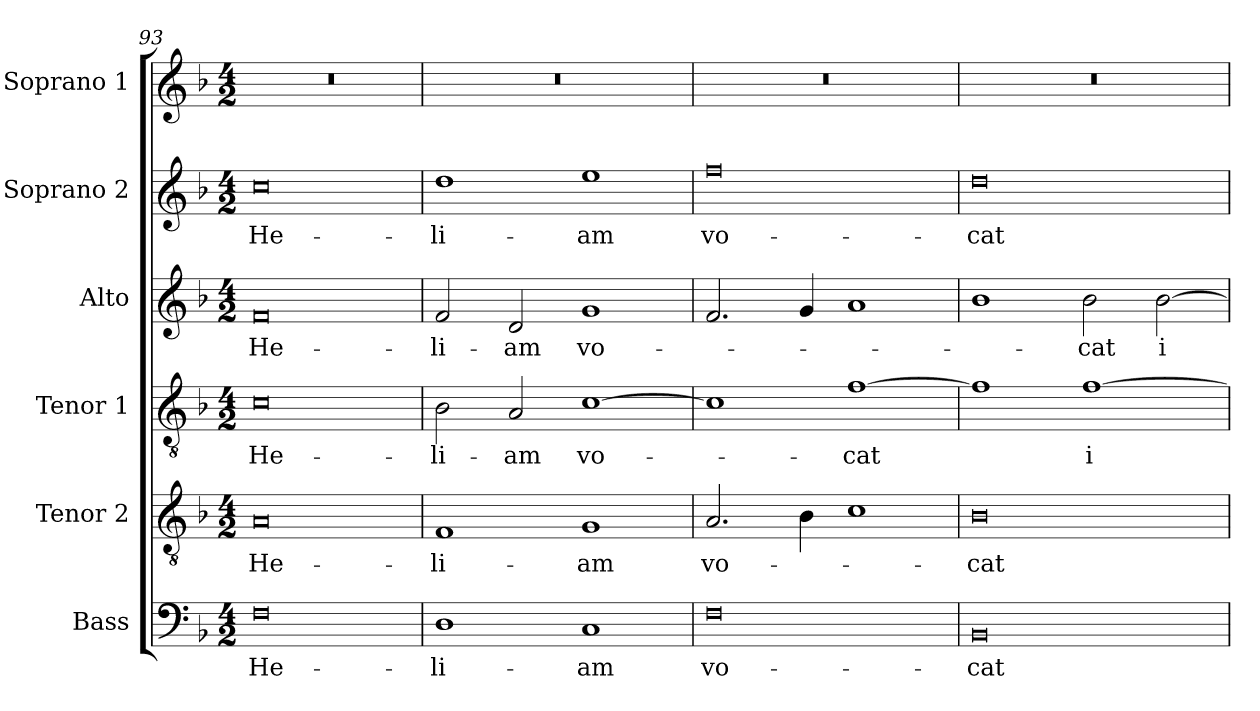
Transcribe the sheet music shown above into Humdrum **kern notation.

**kern	**text	**kern	**text	**kern	**text	**kern	**text	**kern	**text	**kern
*part6	*part6	*part5	*part5	*part4	*part4	*part3	*part3	*part2	*part2	*part1
*staff6	*staff6	*staff5	*staff5	*staff4	*staff4	*staff3	*staff3	*staff2	*staff2	*staff1
*I"Bass	*	*I"Tenor 2	*	*I"Tenor 1	*	*I"Alto	*	*I"Soprano 2	*	*I"Soprano 1
*I'B	*	*I'T 2	*	*I'T 1	*	*I'A	*	*I'S 2	*	*I'S 1
*clefF4	*	*clefGv2	*	*clefGv2	*	*clefG2	*	*clefG2	*	*clefG2
*k[b-]	*	*k[b-]	*	*k[b-]	*	*k[b-]	*	*k[b-]	*	*k[b-]
*F:	*	*F:	*	*F:	*	*F:	*	*F:	*	*F:
*M4/2	*	*M4/2	*	*M4/2	*	*M4/2	*	*M4/2	*	*M4/2
=93	=93	=93	=93	=93	=93	=93	=93	=93	=93	=93
!	!LO:LY:b	!	!	!	!	!	!	!	!	!
!	!	!	!LO:LY:b	!	!	!	!	!	!	!
!	!	!	!	!	!LO:LY:b	!	!	!	!	!
!	!	!	!	!	!	!	!LO:LY:b	!	!	!
!	!	!	!	!	!	!	!	!	!LO:LY:b	!
0F	He-	0A	He-	0c	He-	0f	He-	0cc	He-	0r
=94	=94	=94	=94	=94	=94	=94	=94	=94	=94	=94
!	!LO:LY:b	!	!	!	!	!	!	!	!	!
!	!	!	!LO:LY:b	!	!	!	!	!	!	!
!	!	!	!	!	!LO:LY:b	!	!	!	!	!
!	!	!	!	!	!	!	!LO:LY:b	!	!	!
!	!	!	!	!	!	!	!	!	!LO:LY:b	!
1D	-li-	1F	-li-	2B-\	-li-	2f/	-li-	1dd	-li-	0r
!	!	!	!	!	!LO:LY:b	!	!	!	!	!
!	!	!	!	!	!	!	!LO:LY:b	!	!	!
.	.	.	.	2A/	-am	2d/	-am	.	.	.
!	!LO:LY:b	!	!	!	!	!	!	!	!	!
!	!	!	!LO:LY:b	!	!	!	!	!	!	!
!	!	!	!	!	!LO:LY:b	!	!	!	!	!
!	!	!	!	!	!	!	!LO:LY:b	!	!	!
!	!	!	!	!	!	!	!	!	!LO:LY:b	!
1C	-am	1G	-am	[1c	vo-	1g	vo-	1ee	-am	.
=95	=95	=95	=95	=95	=95	=95	=95	=95	=95	=95
!	!LO:LY:b	!	!	!	!	!	!	!	!	!
!	!	!	!LO:LY:b	!	!	!	!	!	!	!
!	!	!	!	!	!	!	!	!	!LO:LY:b	!
0F	vo-	2.A/	vo-	1c]	.	2.f/	.	0ff	vo-	0r
.	.	4B-\	.	.	.	4g/	.	.	.	.
!	!	!	!	!	!LO:LY:b	!	!	!	!	!
.	.	1c	.	[1f	-cat	1a	.	.	.	.
=96	=96	=96	=96	=96	=96	=96	=96	=96	=96	=96
!	!LO:LY:b	!	!	!	!	!	!	!	!	!
!	!	!	!LO:LY:b	!	!	!	!	!	!	!
!	!	!	!	!	!	!	!	!	!LO:LY:b	!
0BB-	-cat	0B-	-cat	1f]	.	1b-	.	0dd	-cat	0r
!	!	!	!	!	!LO:LY:b	!	!	!	!	!
!	!	!	!	!	!	!	!LO:LY:b	!	!	!
.	.	.	.	[1f	i-	2b-\	-cat	.	.	.
!	!	!	!	!	!	!	!LO:LY:b	!	!	!
.	.	.	.	.	.	[2b-\	i-	.	.	.
=	=	=	=	=	=	=	=	=	=	=
*-	*-	*-	*-	*-	*-	*-	*-	*-	*-	*-
